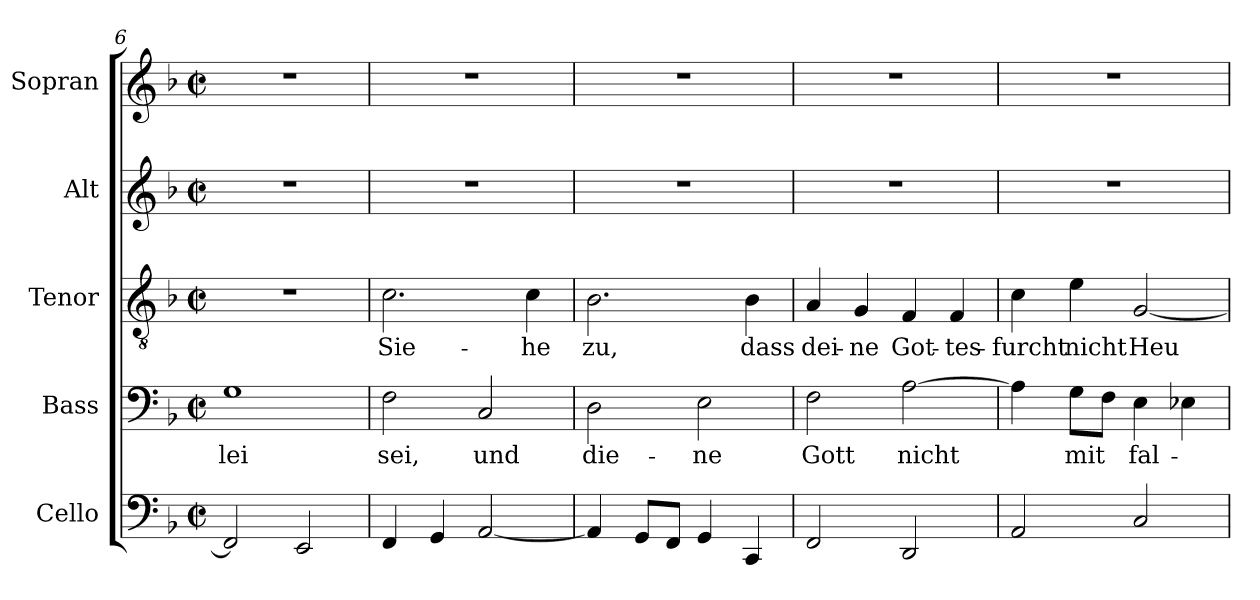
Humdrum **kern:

**kern	**kern	**text	**kern	**text	**kern	**kern
*part5	*part4	*part4	*part3	*part3	*part2	*part1
*staff5	*staff4	*staff4	*staff3	*staff3	*staff2	*staff1
*I"Cello	*I"Bass	*	*I"Tenor	*	*I"Alt	*I"Sopran
*	*I'B.	*	*I'T.	*	*I'A.	*I'S.
*clefF4	*clefF4	*	*clefGv2	*	*clefG2	*clefG2
*	*	*	*ITrd7c12	*	*	*
*k[b-]	*k[b-]	*	*k[b-]	*	*k[b-]	*k[b-]
*F:	*F:	*	*F:	*	*F:	*F:
*M2/2	*M2/2	*	*M2/2	*	*M2/2	*M2/2
*met(c|)	*met(c|)	*	*met(c|)	*	*met(c|)	*met(c|)
=6	=6	=6	=6	=6	=6	=6
!	!	!LO:LY:b:color=#000000	!	!	!	!
2FFi/]	1Gi	-lei	1r	.	1r	1r
2EEi/	.	.	.	.	.	.
!!LO:LB:g=z
=7	=7	=7	=7	=7	=7	=7
!	!	!LO:LY:b:color=#000000	!	!	!	!
!	!	!	!	!LO:LY:b:color=#000000	!	!
4FFi/	2Fi\	sei,	2.Ci\	Sie-	1r	1r
4GGi/	.	.	.	.	.	.
!	!	!LO:LY:b:color=#000000	!	!	!	!
[<2AAi/	2Ci/	und	.	.	.	.
!	!	!	!	!LO:LY:b:color=#000000	!	!
.	.	.	4Ci\	-he	.	.
=8	=8	=8	=8	=8	=8	=8
!	!	!LO:LY:b:color=#000000	!	!	!	!
!	!	!	!	!LO:LY:b:color=#000000	!	!
4AAi/]	2Di\	die-	2.BB-i\	zu,	1r	1r
8GGi/L	.	.	.	.	.	.
8FFi/J	.	.	.	.	.	.
!	!	!LO:LY:b:color=#000000	!	!	!	!
4GGi/	2Ei\	-ne	.	.	.	.
!	!	!	!	!LO:LY:b:color=#000000	!	!
4CCi/	.	.	4BB-i\	dass	.	.
=9	=9	=9	=9	=9	=9	=9
!	!	!LO:LY:b:color=#000000	!	!	!	!
!	!	!	!	!LO:LY:b:color=#000000	!	!
2FFi/	2Fi\	Gott	4AAi/	dei-	1r	1r
!	!	!	!	!LO:LY:b:color=#000000	!	!
.	.	.	4GGi/	-ne	.	.
!	!	!LO:LY:b:color=#000000	!	!	!	!
!	!	!	!	!LO:LY:b:color=#000000	!	!
2DDi/	[>2Ai\	nicht	4FFi/	Got-	.	.
!	!	!	!	!LO:LY:b:color=#000000	!	!
.	.	.	4FFi/	-tes-	.	.
=10	=10	=10	=10	=10	=10	=10
!	!	!	!	!LO:LY:b:color=#000000	!	!
2AAi/	4Ai\]	.	4Ci\	-furcht	1r	1r
!	!	!LO:LY:b:color=#000000	!	!	!	!
!	!	!	!	!LO:LY:b:color=#000000	!	!
.	8Gi\L	mit	4Ei\	nicht	.	.
.	8Fi\J	.	.	.	.	.
!	!	!LO:LY:b:color=#000000	!	!	!	!
!	!	!	!	!LO:LY:b:color=#000000	!	!
2Ci/	4Ei\	fal-	[<2GGi/	Heu-	.	.
.	4E-Xi\	.	.	.	.	.
=	=	=	=	=	=	=
*-	*-	*-	*-	*-	*-	*-
